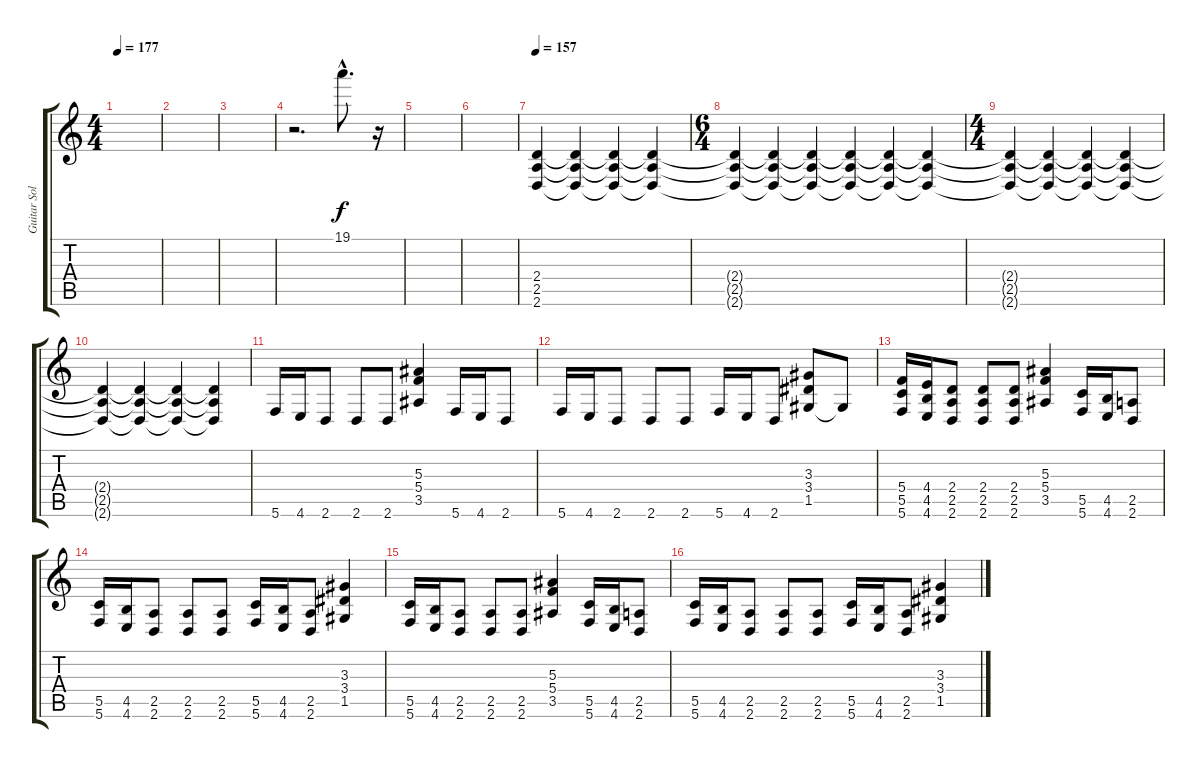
\track ("Guitar Solo" "Guitar Sol") {instrument overdrivenguitar}
\staff {score tabs}
\tuning (D4 A3 F3 C3 G2 C2) {hide}
\ts (4 4)
\tempo 177
\clef g2
\ks c
|
|
|
r.2{d} 19.1{hac}.8{d} r.16 |
|
|
\tempo 157
(2.4 2.5 2.6).4{volume 14 balance 1 instrument distortionguitar} (2.4{t} 2.5{t} 2.6{t}).4 (2.4{t} 2.5{t} 2.6{t}).4{volume 13} (2.4{t} 2.5{t} 2.6{t}).4 |
\ts (6 4)
(2.4{t} 2.5{t} 2.6{t}).4 (2.4{t} 2.5{t} 2.6{t}).4{volume 12} (2.4{t} 2.5{t} 2.6{t}).4 (2.4{t} 2.5{t} 2.6{t}).4{volume 11} (2.4{t} 2.5{t} 2.6{t}).4 (2.4{t} 2.5{t} 2.6{t}).4{volume 10} |
\ts (4 4)
(2.4{t} 2.5{t} 2.6{t}).4 (2.4{t} 2.5{t} 2.6{t}).4{volume 9} (2.4{t} 2.5{t} 2.6{t}).4 (2.4{t} 2.5{t} 2.6{t}).4{volume 8} |
(2.4{t} 2.5{t} 2.6{t}).4 (2.4{t} 2.5{t} 2.6{t}).4{volume 7} (2.4{t} 2.5{t} 2.6{t}).4 (2.4{t} 2.5{t} 2.6{t}).4{volume 0} |
5.6.16{volume 8 balance 16 instrument distortionguitar} 4.6.16 2.6.8 2.6.8 2.6.8 (5.3 5.4 3.5).4 5.6.16 4.6.16 2.6.8 |
5.6.16 4.6.16 2.6.8 2.6.8 2.6.8 5.6.16 4.6.16 2.6.8 (3.3 3.4 1.5).8 1.5{t}.8 |
(5.4 5.5 5.6).16{volume 9 balance 8 instrument lead1square} (4.4 4.5 4.6).16 (2.4 2.5 2.6).8 (2.4 2.5 2.6).8 (2.4 2.5 2.6).8 (5.3 5.4 3.5).4 (5.5 5.6).16 (4.5 4.6).16 (2.5 2.6).8 |
(5.5 5.6).16 (4.5 4.6).16 (2.5 2.6).8 (2.5 2.6).8 (2.5 2.6).8 (5.5 5.6).16 (4.5 4.6).16 (2.5 2.6).8 (3.3 3.4 1.5).4 |
(5.5 5.6).16 (4.5 4.6).16 (2.5 2.6).8 (2.5 2.6).8 (2.5 2.6).8 (5.3 5.4 3.5).4 (5.5 5.6).16 (4.5 4.6).16 (2.5 2.6).8 |
(5.5 5.6).16 (4.5 4.6).16 (2.5 2.6).8 (2.5 2.6).8 (2.5 2.6).8 (5.5 5.6).16 (4.5 4.6).16 (2.5 2.6).8 (3.3 3.4 1.5).4
